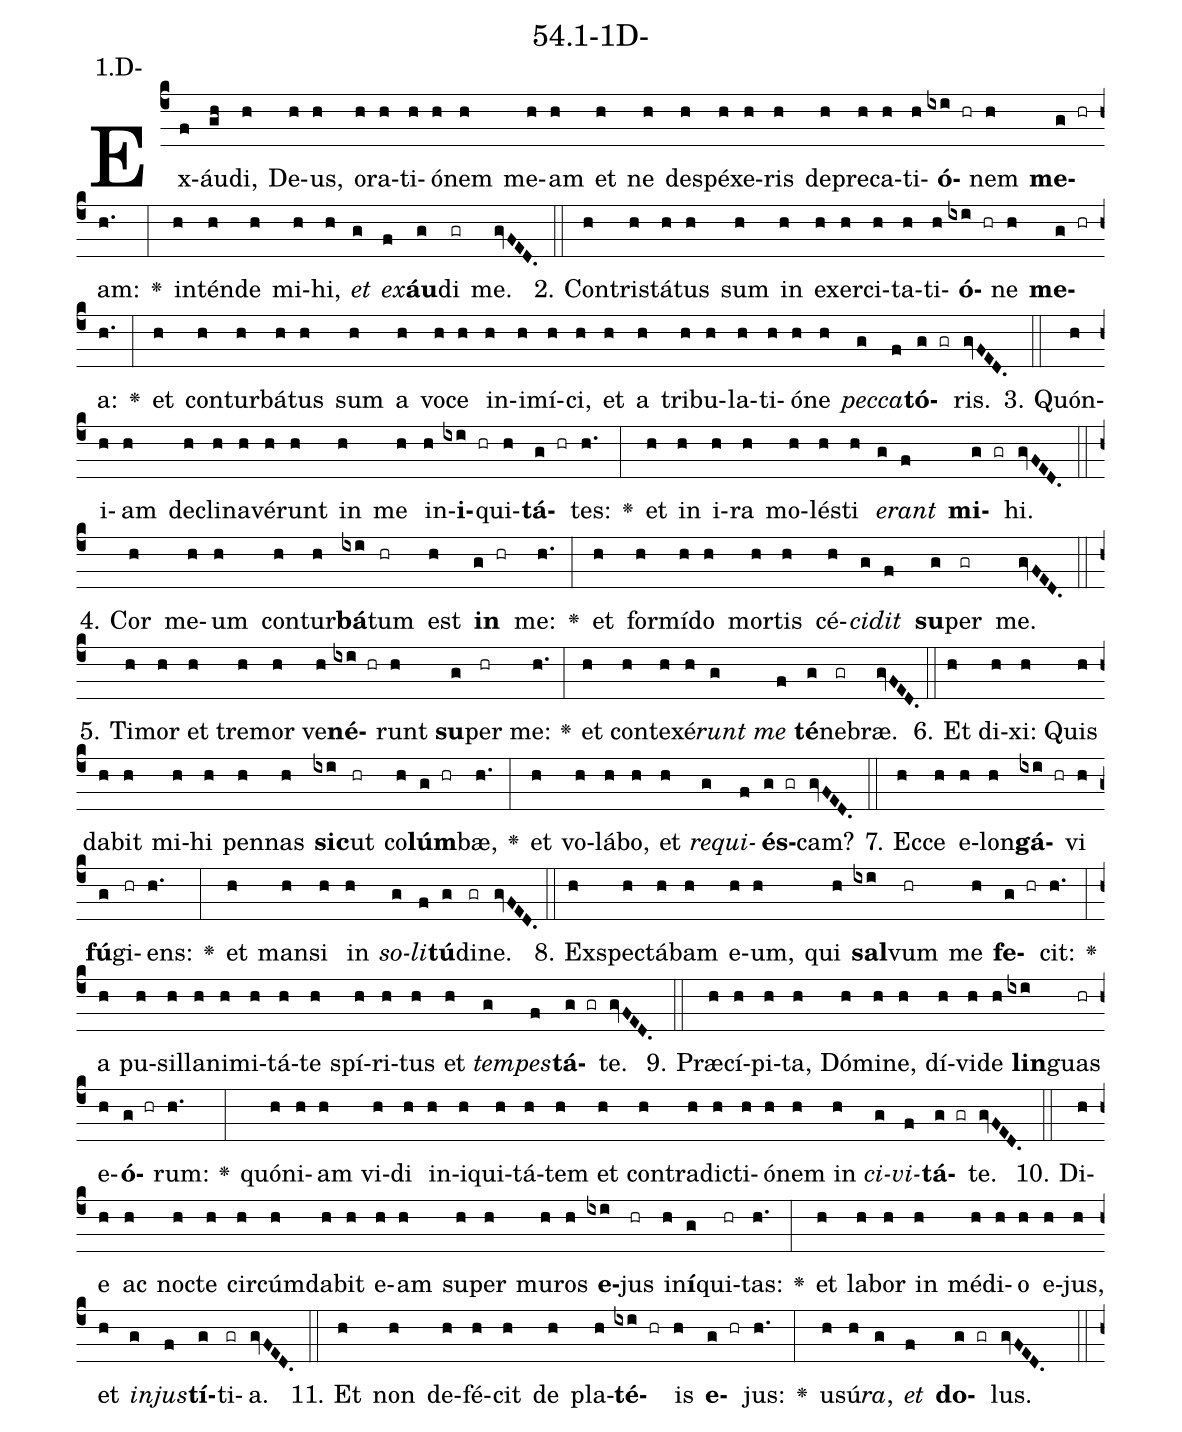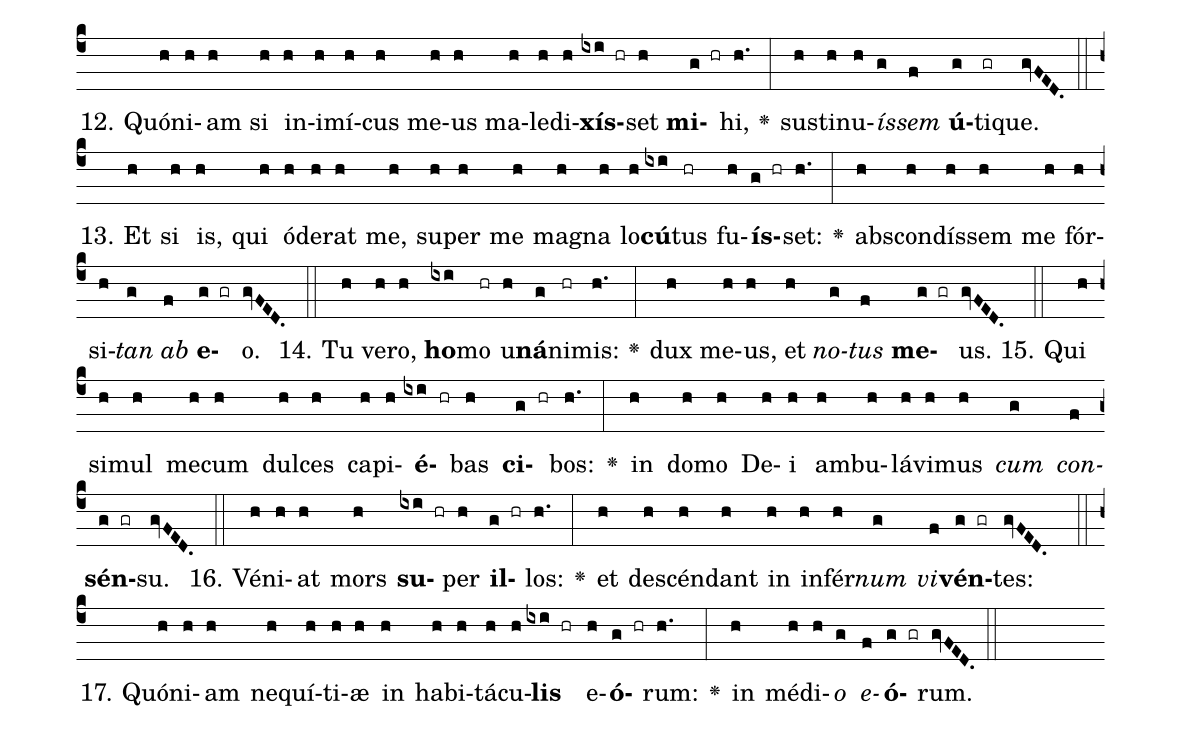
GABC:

name: 54.1-1D-;
annotation: 1.D-;
%%
(c4)Ex(f)áu(gh)di,(h) De(h)us,(h) o(h)ra(h)ti(h)ó(h)nem(h) me(h)am(h) et(h) ne(h) de(h)spé(h)xe(h)ris(h) de(h)pre(h)ca(h)ti(h)<b>ó</b>(ixi hr)nem(h) <b>me</b>(g hr)am:(h.) <v>\greheightstar</v>(:) in(h)tén(h)de(h) mi(h)hi,(h) <i>et</i>(g) <i>ex</i>(f)<b>áu</b>(g)di(gr) me.(gvFED.) (::)
2. Con(h)tris(h)tá(h)tus(h) sum(h) in(h) ex(h)er(h)ci(h)ta(h)ti(h)<b>ó</b>(ixi hr)ne(h) <b>me</b>(g hr)a:(h.) <v>\greheightstar</v>(:) et(h) con(h)tur(h)bá(h)tus(h) sum(h) a(h) vo(h)ce(h) in(h)i(h)mí(h)ci,(h) et(h) a(h) tri(h)bu(h)la(h)ti(h)ó(h)ne(h) <i>pec</i>(g)<i>ca</i>(f)<b>tó</b>(g gr)ris.(gvFED.) (::)
3. Quón(h)i(h)am(h) de(h)cli(h)na(h)vé(h)runt(h) in(h) me(h) in(h)<b>i</b>(ixi hr)qui(h)<b>tá</b>(g hr)tes:(h.) <v>\greheightstar</v>(:) et(h) in(h) i(h)ra(h) mo(h)lés(h)ti(h) <i>e</i>(g)<i>rant</i>(f) <b>mi</b>(g gr)hi.(gvFED.) (::)
4. Cor(h) me(h)um(h) con(h)tur(h)<b>bá</b>(ixi)tum(hr) est(h) <b>in</b>(g hr) me:(h.) <v>\greheightstar</v>(:) et(h) for(h)mí(h)do(h) mor(h)tis(h) cé(h)<i>ci</i>(g)<i>dit</i>(f) <b>su</b>(g)per(gr) me.(gvFED.) (::)
5. Ti(h)mor(h) et(h) tre(h)mor(h) ve(h)<b>né</b>(ixi hr)runt(h) <b>su</b>(g)per(hr) me:(h.) <v>\greheightstar</v>(:) et(h) con(h)te(h)xé(h)<i>runt</i>(g) <i>me</i>(f) <b>té</b>(g)ne(gr)bræ.(gvFED.) (::)
6. Et(h) di(h)xi:(h) Quis(h) da(h)bit(h) mi(h)hi(h) pen(h)nas(h) <b>sic</b>(ixi)ut(hr) co(h)<b>lúm</b>(g hr)bæ,(h.) <v>\greheightstar</v>(:) et(h) vo(h)lá(h)bo,(h) et(h) <i>re</i>(g)<i>qui</i>(f)<b>és</b>(g gr)cam?(gvFED.) (::)
7. Ec(h)ce(h) e(h)lon(h)<b>gá</b>(ixi hr)vi(h) <b>fú</b>(g)gi(hr)ens:(h.) <v>\greheightstar</v>(:) et(h) man(h)si(h) in(h) <i>so</i>(g)<i>li</i>(f)<b>tú</b>(g)di(gr)ne.(gvFED.) (::)
8. Ex(h)spec(h)tá(h)bam(h) e(h)um,(h) qui(h) <b>sal</b>(ixi)vum(hr) me(h) <b>fe</b>(g hr)cit:(h.) <v>\greheightstar</v>(:) a(h) pu(h)sil(h)la(h)ni(h)mi(h)tá(h)te(h) spí(h)ri(h)tus(h) et(h) <i>tem</i>(g)<i>pes</i>(f)<b>tá</b>(g gr)te.(gvFED.) (::)
9. Præ(h)cí(h)pi(h)ta,(h) Dó(h)mi(h)ne,(h) dí(h)vi(h)de(h) <b>lin</b>(ixi)guas(hr) e(h)<b>ó</b>(g hr)rum:(h.) <v>\greheightstar</v>(:) quón(h)i(h)am(h) vi(h)di(h) in(h)i(h)qui(h)tá(h)tem(h) et(h) con(h)tra(h)dic(h)ti(h)ó(h)nem(h) in(h) <i>ci</i>(g)<i>vi</i>(f)<b>tá</b>(g gr)te.(gvFED.) (::)
10. Di(h)e(h) ac(h) noc(h)te(h) cir(h)cúm(h)da(h)bit(h) e(h)am(h) su(h)per(h) mu(h)ros(h) <b>e</b>(ixi)jus(hr) in(h)<b>í</b>(g)qui(hr)tas:(h.) <v>\greheightstar</v>(:) et(h) la(h)bor(h) in(h) mé(h)di(h)o(h) e(h)jus,(h) et(h) <i>in</i>(g)<i>jus</i>(f)<b>tí</b>(g)ti(gr)a.(gvFED.) (::)
11. Et(h) non(h) de(h)fé(h)cit(h) de(h) pla(h)<b>té</b>(ixi hr)is(h) <b>e</b>(g hr)jus:(h.) <v>\greheightstar</v>(:) u(h)sú(h)<i>ra</i>,(g) <i>et</i>(f) <b>do</b>(g gr)lus.(gvFED.) (::)
12. Quón(h)i(h)am(h) si(h) in(h)i(h)mí(h)cus(h) me(h)us(h) ma(h)le(h)di(h)<b>xís</b>(ixi hr)set(h) <b>mi</b>(g hr)hi,(h.) <v>\greheightstar</v>(:) sus(h)ti(h)nu(h)<i>ís</i>(g)<i>sem</i>(f) <b>ú</b>(g)ti(gr)que.(gvFED.) (::)
13. Et(h) si(h) is,(h) qui(h) ó(h)de(h)rat(h) me,(h) su(h)per(h) me(h) ma(h)gna(h) lo(h)<b>cú</b>(ixi)tus(hr) fu(h)<b>ís</b>(g hr)set:(h.) <v>\greheightstar</v>(:) abs(h)con(h)dís(h)sem(h) me(h) fór(h)si(h)<i>tan</i>(g) <i>ab</i>(f) <b>e</b>(g gr)o.(gvFED.) (::)
14. Tu(h) ve(h)ro,(h) <b>ho</b>(ixi)mo(hr) u(h)<b>ná</b>(g)ni(hr)mis:(h.) <v>\greheightstar</v>(:) dux(h) me(h)us,(h) et(h) <i>no</i>(g)<i>tus</i>(f) <b>me</b>(g gr)us.(gvFED.) (::)
15. Qui(h) si(h)mul(h) me(h)cum(h) dul(h)ces(h) ca(h)pi(h)<b>é</b>(ixi hr)bas(h) <b>ci</b>(g hr)bos:(h.) <v>\greheightstar</v>(:) in(h) do(h)mo(h) De(h)i(h) am(h)bu(h)lá(h)vi(h)mus(h) <i>cum</i>(g) <i>con</i>(f)<b>sén</b>(g gr)su.(gvFED.) (::)
16. Vé(h)ni(h)at(h) mors(h) <b>su</b>(ixi hr)per(h) <b>il</b>(g hr)los:(h.) <v>\greheightstar</v>(:) et(h) de(h)scén(h)dant(h) in(h) in(h)fér(h)<i>num</i>(g) <i>vi</i>(f)<b>vén</b>(g gr)tes:(gvFED.) (::)
17. Quón(h)i(h)am(h) ne(h)quí(h)ti(h)æ(h) in(h) ha(h)bi(h)tá(h)cu(h)<b>lis</b>(ixi hr) e(h)<b>ó</b>(g hr)rum:(h.) <v>\greheightstar</v>(:) in(h) mé(h)di(h)<i>o</i>(g) <i>e</i>(f)<b>ó</b>(g gr)rum.(gvFED.) (::)
